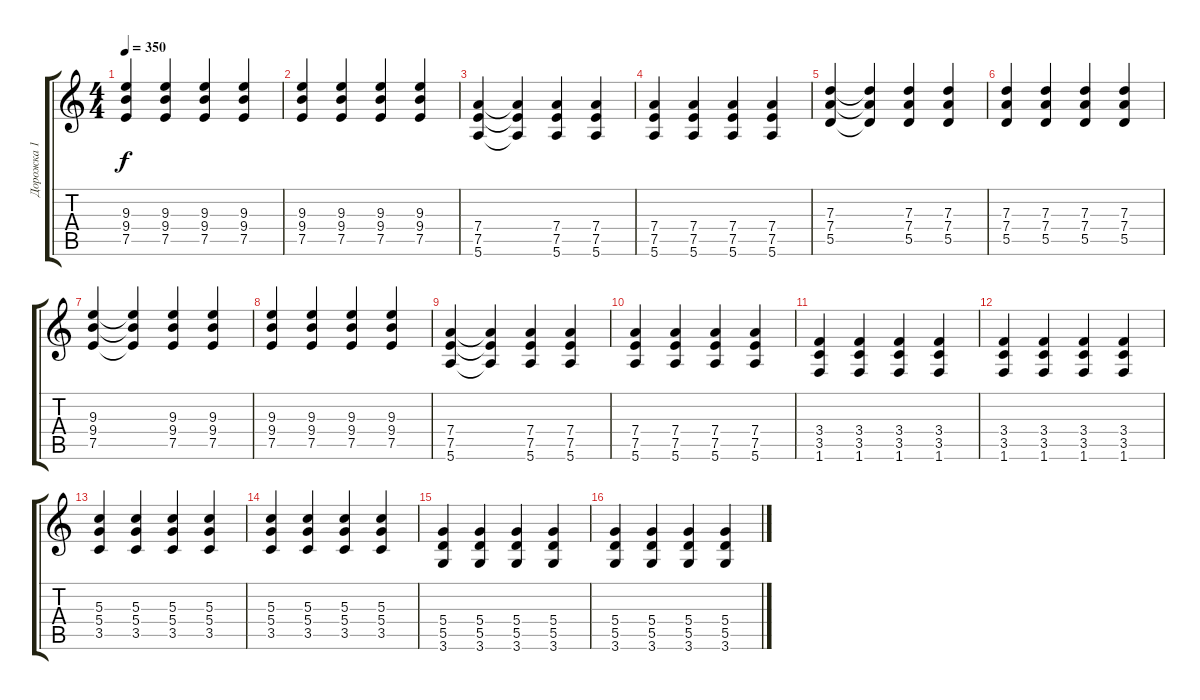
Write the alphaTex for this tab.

\track ("Дорожка 1" "Дорожка 1") {instrument overdrivenguitar}
\staff {score tabs}
\tuning (E4 B3 G3 D3 A2 E2) {hide}
\ts (4 4)
\tempo 350
\clef g2
\ks c
(9.3 9.4 7.5).4{dy f} (9.3 9.4 7.5).4 (9.3 9.4 7.5).4 (9.3 9.4 7.5).4 |
(9.3 9.4 7.5).4 (9.3 9.4 7.5).4 (9.3 9.4 7.5).4 (9.3 9.4 7.5).4 |
(7.4 7.5 5.6).4 (7.4{t} 7.5{t} 5.6{t}).4 (7.4 7.5 5.6).4 (7.4 7.5 5.6).4 |
(7.4 7.5 5.6).4 (7.4 7.5 5.6).4 (7.4 7.5 5.6).4 (7.4 7.5 5.6).4 |
(7.3 7.4 5.5).4 (7.3{t} 7.4{t} 5.5{t}).4 (7.3 7.4 5.5).4 (7.3 7.4 5.5).4 |
(7.3 7.4 5.5).4 (7.3 7.4 5.5).4 (7.3 7.4 5.5).4 (7.3 7.4 5.5).4 |
(9.3 9.4 7.5).4 (9.3{t} 9.4{t} 7.5{t}).4 (9.3 9.4 7.5).4 (9.3 9.4 7.5).4 |
(9.3 9.4 7.5).4 (9.3 9.4 7.5).4 (9.3 9.4 7.5).4 (9.3 9.4 7.5).4 |
(7.4 7.5 5.6).4 (7.4{t} 7.5{t} 5.6{t}).4 (7.4 7.5 5.6).4 (7.4 7.5 5.6).4 |
(7.4 7.5 5.6).4 (7.4 7.5 5.6).4 (7.4 7.5 5.6).4 (7.4 7.5 5.6).4 |
(3.4 3.5 1.6).4 (3.4 3.5 1.6).4 (3.4 3.5 1.6).4 (3.4 3.5 1.6).4 |
(3.4 3.5 1.6).4 (3.4 3.5 1.6).4 (3.4 3.5 1.6).4 (3.4 3.5 1.6).4 |
(5.3 5.4 3.5).4 (5.3 5.4 3.5).4 (5.3 5.4 3.5).4 (5.3 5.4 3.5).4 |
(5.3 5.4 3.5).4 (5.3 5.4 3.5).4 (5.3 5.4 3.5).4 (5.3 5.4 3.5).4 |
(5.4 5.5 3.6).4 (5.4 5.5 3.6).4 (5.4 5.5 3.6).4 (5.4 5.5 3.6).4 |
(5.4 5.5 3.6).4 (5.4 5.5 3.6).4 (5.4 5.5 3.6).4 (5.4 5.5 3.6).4
